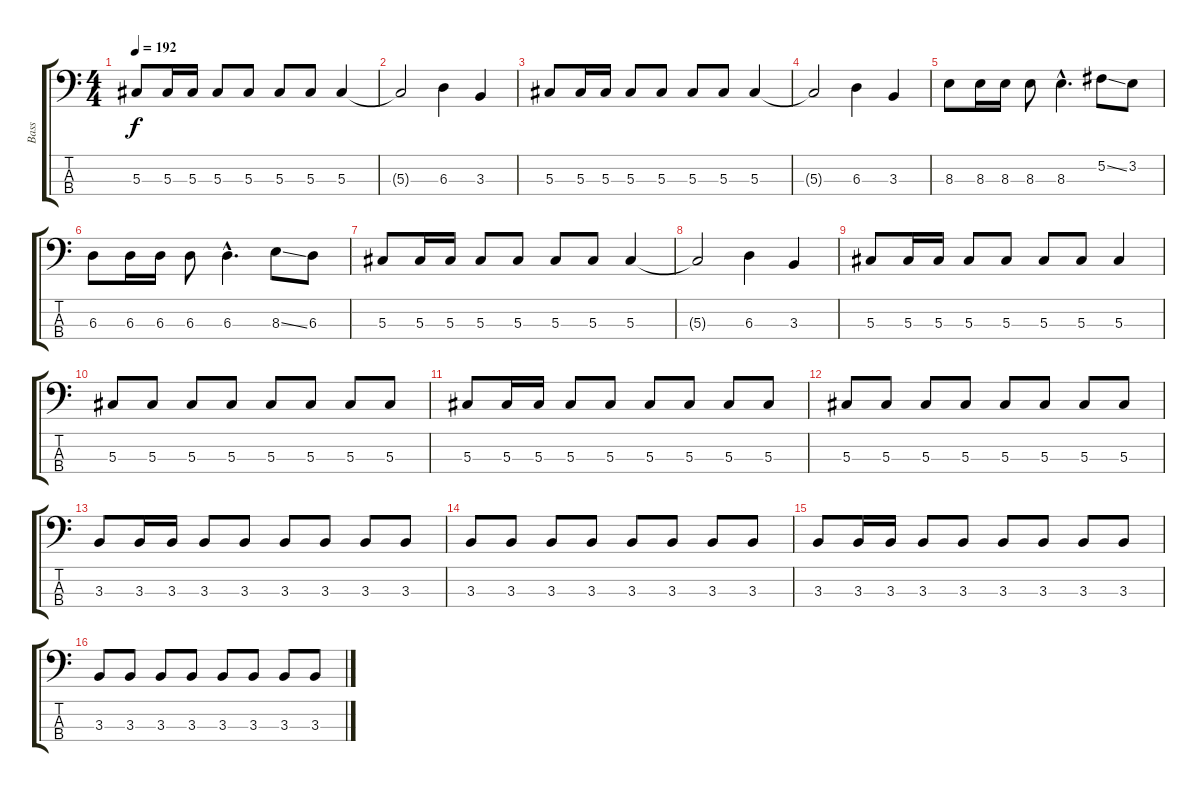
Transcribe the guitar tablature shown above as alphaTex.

\track ("Bass" "Bass") {instrument electricbasspick}
\staff {score tabs}
\tuning (Gb2 Db2 Ab1 Eb1) {hide}
\ts (4 4)
\tempo 192
\clef f4
\ks c
5.3.8{dy f} 5.3.16 5.3.16 5.3.8 5.3.8 5.3.8 5.3.8 5.3.4 |
5.3{t}.2 6.3.4 3.3.4 |
5.3.8 5.3.16 5.3.16 5.3.8 5.3.8 5.3.8 5.3.8 5.3.4 |
5.3{t}.2 6.3.4 3.3.4 |
8.3.8 8.3.16 8.3.16 8.3.8 8.3{hac}.4{d} 5.2{ss}.8 3.2.8 |
6.3.8 6.3.16 6.3.16 6.3.8 6.3{hac}.4{d} 8.3{ss}.8 6.3.8 |
5.3.8 5.3.16 5.3.16 5.3.8 5.3.8 5.3.8 5.3.8 5.3.4 |
5.3{t}.2 6.3.4 3.3.4 |
5.3.8 5.3.16 5.3.16 5.3.8 5.3.8 5.3.8 5.3.8 5.3.4 |
5.3.8 5.3.8 5.3.8 5.3.8 5.3.8 5.3.8 5.3.8 5.3.8 |
5.3.8 5.3.16 5.3.16 5.3.8 5.3.8 5.3.8 5.3.8 5.3.8 5.3.8 |
5.3.8 5.3.8 5.3.8 5.3.8 5.3.8 5.3.8 5.3.8 5.3.8 |
3.3.8 3.3.16 3.3.16 3.3.8 3.3.8 3.3.8 3.3.8 3.3.8 3.3.8 |
3.3.8 3.3.8 3.3.8 3.3.8 3.3.8 3.3.8 3.3.8 3.3.8 |
3.3.8 3.3.16 3.3.16 3.3.8 3.3.8 3.3.8 3.3.8 3.3.8 3.3.8 |
3.3.8 3.3.8 3.3.8 3.3.8 3.3.8 3.3.8 3.3.8 3.3.8
